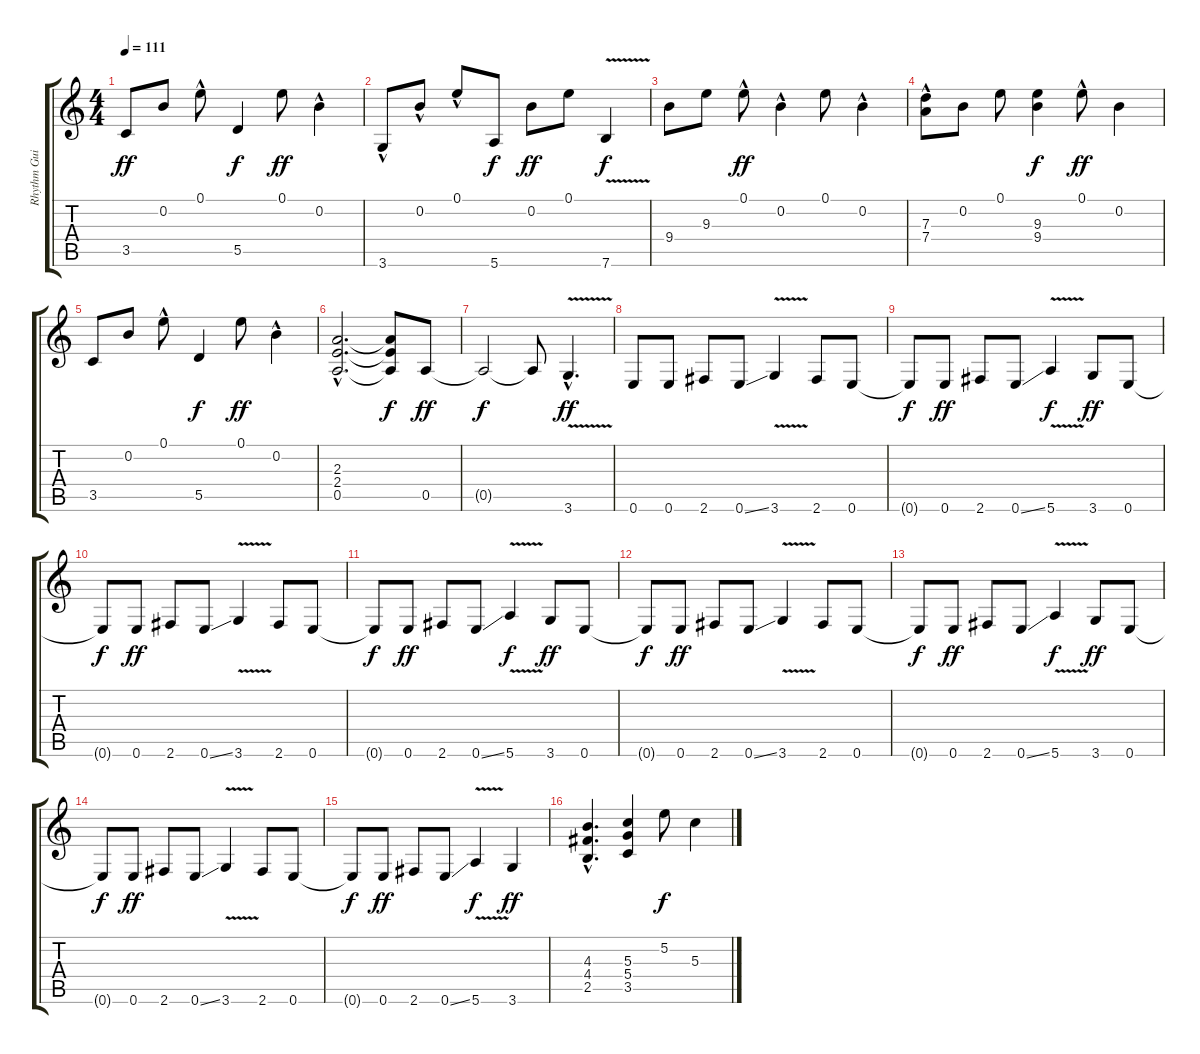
\track ("Rhythm Guitar" "Rhythm Gui") {instrument overdrivenguitar}
\staff {score tabs}
\tuning (E4 B3 G3 D3 A2 E2) {hide}
\ts (4 4)
\tempo 111
\clef g2
\ks c
3.5.8{dy ff} 0.2.8 0.1{hac}.8 5.5.4{dy f} 0.1.8{dy ff} 0.2{hac}.4 |
3.6{hac}.8 0.2{hac}.8 0.1{hac}.8 5.6.8{dy f} 0.2.8{dy ff} 0.1.8 7.6{v}.4{dy f} |
9.4.8 9.3.8 0.1{hac}.8{dy ff} 0.2{hac}.4 0.1.8 0.2{hac}.4 |
(7.3{hac} 7.4).8 0.2.8 0.1.8 (9.3 9.4).4{dy f} 0.1{hac}.8{dy ff} 0.2.4 |
3.5.8 0.2.8 0.1{hac}.8 5.5.4{dy f} 0.1.8{dy ff} 0.2{hac}.4 |
(2.3{hac} 2.4{hac} 0.5{hac}).2{d} (2.3{t} 2.4{t} 0.5{t}).8{dy f} 0.5.8{dy ff} |
0.5{t}.2{dy f} 0.5{t}.8 3.6{v hac}.4{d dy ff} |
0.6.8 0.6.8 2.6.8 0.6{ss}.8 3.6{v}.4 2.6.8 0.6.8 |
0.6{t}.8{dy f} 0.6.8{dy ff} 2.6.8 0.6{ss}.8 5.6{v}.4{dy f} 3.6.8{dy ff} 0.6.8 |
0.6{t}.8{dy f} 0.6.8{dy ff} 2.6.8 0.6{ss}.8 3.6{v}.4 2.6.8 0.6.8 |
0.6{t}.8{dy f} 0.6.8{dy ff} 2.6.8 0.6{ss}.8 5.6{v}.4{dy f} 3.6.8{dy ff} 0.6.8 |
0.6{t}.8{dy f} 0.6.8{dy ff} 2.6.8 0.6{ss}.8 3.6{v}.4 2.6.8 0.6.8 |
0.6{t}.8{dy f} 0.6.8{dy ff} 2.6.8 0.6{ss}.8 5.6{v}.4{dy f} 3.6.8{dy ff} 0.6.8 |
0.6{t}.8{dy f} 0.6.8{dy ff} 2.6.8 0.6{ss}.8 3.6{v}.4 2.6.8 0.6.8 |
0.6{t}.8{dy f} 0.6.8{dy ff} 2.6.8 0.6{ss}.8 5.6{v}.4{dy f} 3.6.4{dy ff} |
(4.3{hac} 4.4{hac} 2.5{hac}).4{d} (5.3 5.4 3.5).4 5.2.8{dy f} 5.3.4
